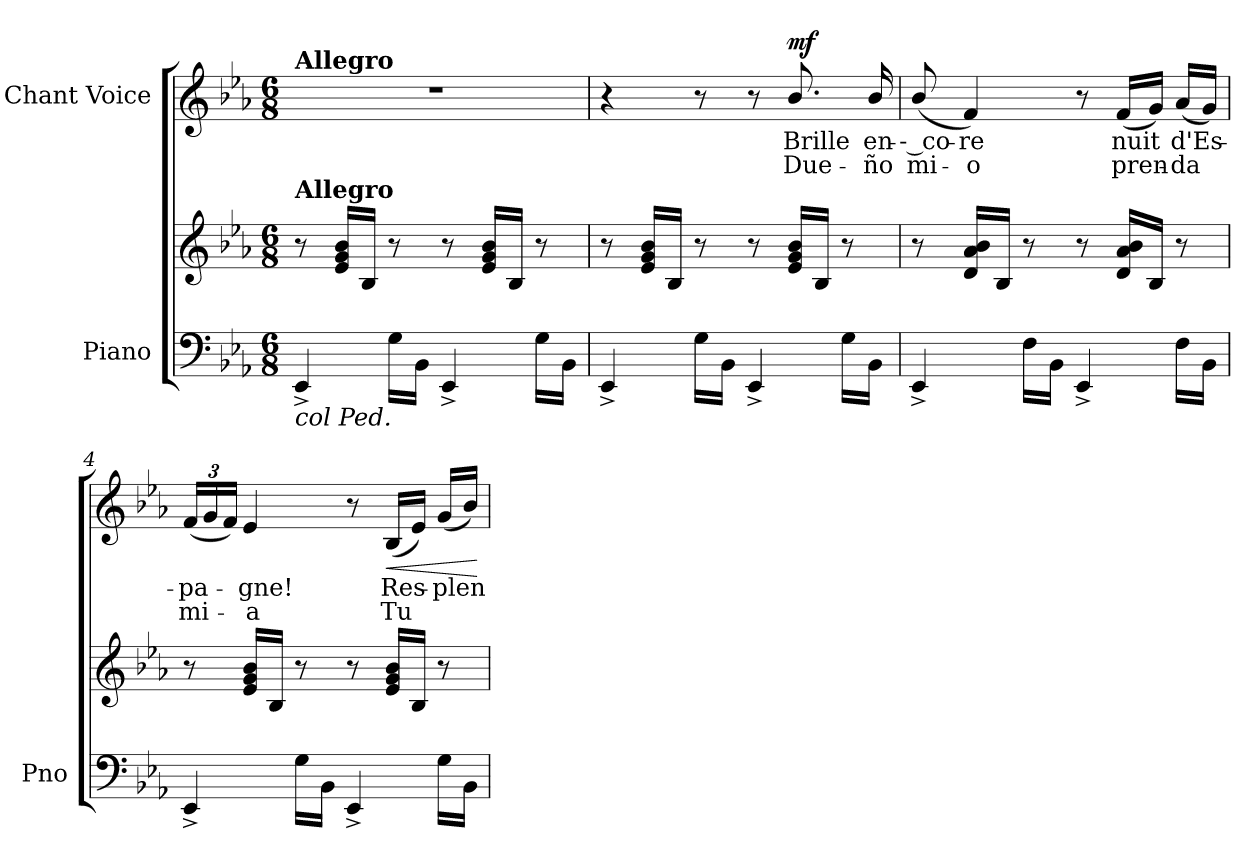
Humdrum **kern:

**kern	**kern	**dynam	**kern	**text	**text	**dynam
*part2	*part2	*part2	*part1	*part1	*part1	*part1
*staff3	*staff2	*staff2/3	*staff1	*staff1	*staff1	*staff1
*I"Piano	*	*	*I"Chant Voice	*	*	*
*I'Pno	*	*	*	*	*	*
*clefF4	*clefG2	*	*clefG2	*	*	*
*k[b-e-a-]	*k[b-e-a-]	*	*k[b-e-a-]	*	*	*
*M6/8	*M6/8	*	*M6/8	*	*	*
*MM132	*MM132	*	*MM132	*	*	*
=1	=1	=1	=1	=1	=1	=1
!	!	!	!LO:TX:a:B:t=Allegro	!	!	!
!	!LO:TX:a:B:t=Allegro	!	!	!	!	!
!LO:TX:b:i:t=col Ped.	!	!	!	!	!	!
!	!	!LO:DY:b	!	!	!	!
!	!	!LO:DY:n=1:b	!	!	!	!
4EE-^/	8r	mf other-dynamics	2.r	.	.	.
.	16e-/ 16g/ 16b-/LL	.	.	.	.	.
.	16B-/JJ	.	.	.	.	.
16G\LL	8r	.	.	.	.	.
16BB-\JJ	.	.	.	.	.	.
4EE-^/	8r	.	.	.	.	.
.	16e-/ 16g/ 16b-/LL	.	.	.	.	.
.	16B-/JJ	.	.	.	.	.
16G\LL	8r	.	.	.	.	.
16BB-\JJ	.	.	.	.	.	.
=2	=2	=2	=2	=2	=2	=2
4EE-^/	8r	.	4r	.	.	.
.	16e-/ 16g/ 16b-/LL	.	.	.	.	.
.	16B-/JJ	.	.	.	.	.
16G\LL	8r	.	8r	.	.	.
16BB-\JJ	.	.	.	.	.	.
4EE-^/	8r	.	8r	.	.	.
!	!	!	!	!LO:LY:b	!LO:LY:b	!LO:DY:a
.	16e-/ 16g/ 16b-/LL	.	8.b-/	Brille	Due-	mf
.	16B-/JJ	.	.	.	.	.
16G\LL	8r	.	.	.	.	.
!	!	!	!	!LO:LY:b	!LO:LY:b	!
16BB-\JJ	.	.	16b-/	en-	-ño	.
!!LO:LB:g=z
=3	=3	=3	=3	=3	=3	=3
!	!	!	!	!LO:LY:b	!LO:LY:b	!
4EE-^/	8r	.	(8b-/	-- co-	mi-	.
!	!	!	!	!LO:LY:b	!LO:LY:b	!
.	16d/ 16a-/ 16b-/LL	.	4f/)	-re	-o	.
.	16B-/JJ	.	.	.	.	.
16F\LL	8r	.	.	.	.	.
16BB-\JJ	.	.	.	.	.	.
4EE-^/	8r	.	8r	.	.	.
!	!	!	!	!LO:LY:b	!LO:LY:b	!
.	16d/ 16a-/ 16b-/LL	.	(16f/LL	nuit	pren-	.
.	16B-/JJ	.	16g/JJ)	.	.	.
!	!	!	!	!LO:LY:b	!LO:LY:b	!
16F\LL	8r	.	(16a-/LL	d'Es-	-da	.
16BB-\JJ	.	.	16g/JJ)	.	.	.
=4	=4	=4	=4	=4	=4	=4
*	*	*	*Xbrackettup	*	*	*
!	!	!	!	!LO:LY:b	!LO:LY:b	!
4EE-^/	8r	.	(24f/LL	-pa-	mi-	.
.	.	.	24g/	.	.	.
.	.	.	24f/JJ)	.	.	.
!	!	!	!	!LO:LY:b	!LO:LY:b	!
.	16e-/ 16g/ 16b-/LL	.	4e-/	-gne!	-a	.
.	16B-/JJ	.	.	.	.	.
16G\LL	8r	.	.	.	.	.
16BB-\JJ	.	.	.	.	.	.
4EE-^/	8r	.	8r	.	.	.
!	!	!	!	!LO:LY:b	!LO:LY:b	!LO:HP:b
.	16e-/ 16g/ 16b-/LL	.	(16B-/LL	Res-	-Tu	<
.	16B-/JJ	.	16e-/JJ)	.	.	.
!	!	!	!	!LO:LY:b	!	!
16G\LL	8r	.	(16g/LL	-plen-	.	.
16BB-\JJ	.	.	16b-/JJ)	.	.	.
.	.	.	.	.	.	[
=	=	=	=	=	=	=
*-	*-	*-	*-	*-	*-	*-
